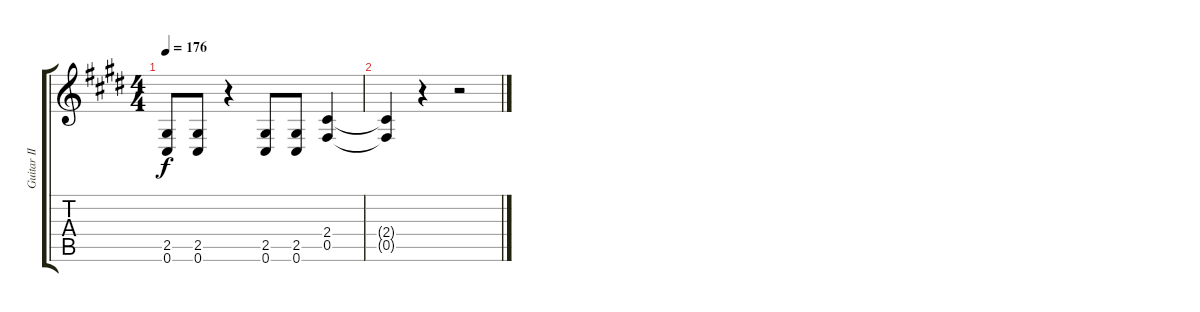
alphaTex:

\track ("Guitar II" "Guitar II") {instrument distortionguitar}
\staff {score tabs}
\tuning (Db4 Ab3 E3 B2 Gb2 Db2) {hide}
\ts (4 4)
\tempo 176
\clef g2
\ks c#minor
(2.5 0.6).8{dy f} (2.5 0.6).8 r.4 (2.5 0.6).8 (2.5 0.6).8 (2.4 0.5).4 |
(2.4{t} 0.5{t}).4 r.4 r.2
